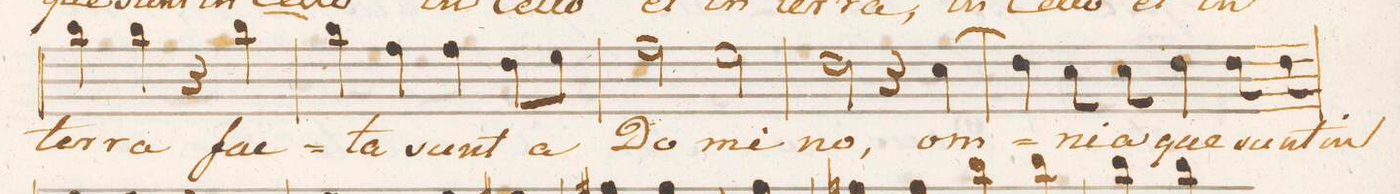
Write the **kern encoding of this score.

**kern	**text
*I"Alto.	*
*clefC3	*
*k[]	*
*met(C.)	*
*M4/4	*
4cc\	ter-
4cc\	-ra
4r	.
[>4cc\	fac-
=29	=29
4cc\]	.
4g\	-ta
4g\	sunt
8e\L	a
8f\J	.
=30	=30
2g\	Do-
2f\	-mi-
=31	=31
2e\	-no,
4r	.
(>4d\	om-
=32	=32
4e\)	.
8d\	-ni-
8d\	-a
4e\	que
8e\	sunt
8e\	in
=33	=33
*-	*-
